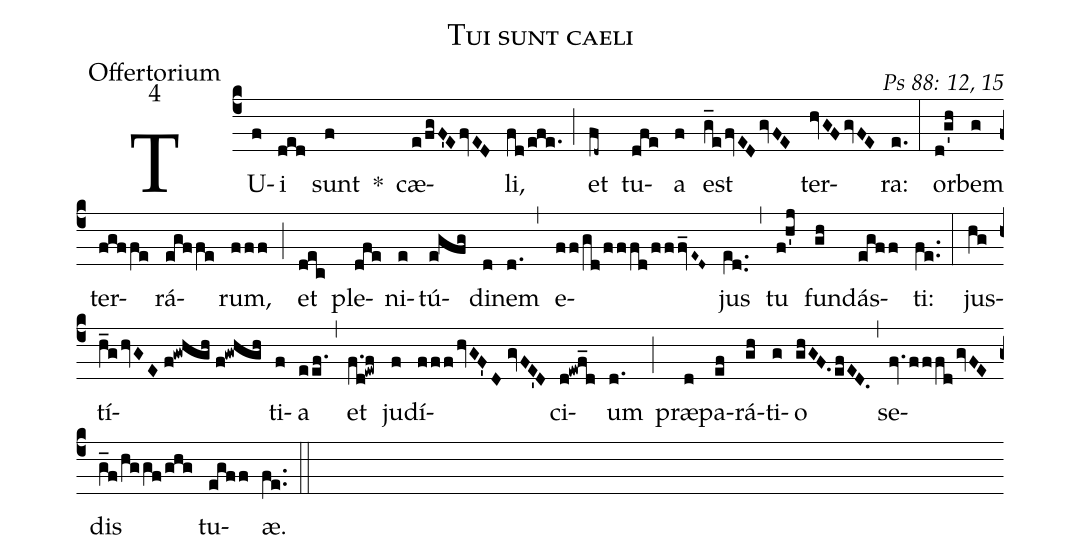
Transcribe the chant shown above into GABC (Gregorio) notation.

name: Tui sunt caeli;
office-part: Offertorium;
mode: 4;
commentary: Ps 88: 12, 15;
%%
(c4) TU(f)i(ded) sunt(f) *() cæ(e/fgF'EfvED)li,(fd/efe.) (;) et(fd~) tu(dfe)a(f) est(g_efvEDgvFE) ter(hvGFgvFE)ra:(e.) (:)
or(d!g'h)bem(g) ter(fgffe)rá(egffe)rum,(fff) (;) et(dec) ple(dfe)ni(e)tú(e!gfg)di(d)nem(d.) (,) e(ff/gd/fffd/fffv_E~D~)jus(e[ll:1]d..) (,) tu(f!h'j) fun(gh)dás(egff)ti:(fe..) (:)
jus(hg)tí(h_ghvGE//f!gwhgh//f!gwhgh)ti(f)a(eef.) (,) et(f.d!ewf) ju(f)dí(fffhvGF'D//gvFE'D)ci(d!ewf_d)um(d.) (;) præ(d)pa(ef)rá(gh)ti(g)o(ghGF.efED.) (,) se(fv.fffdgvFE)dis(g_f/hggf/ghg) tu(egff)æ.(fe..) (::)
